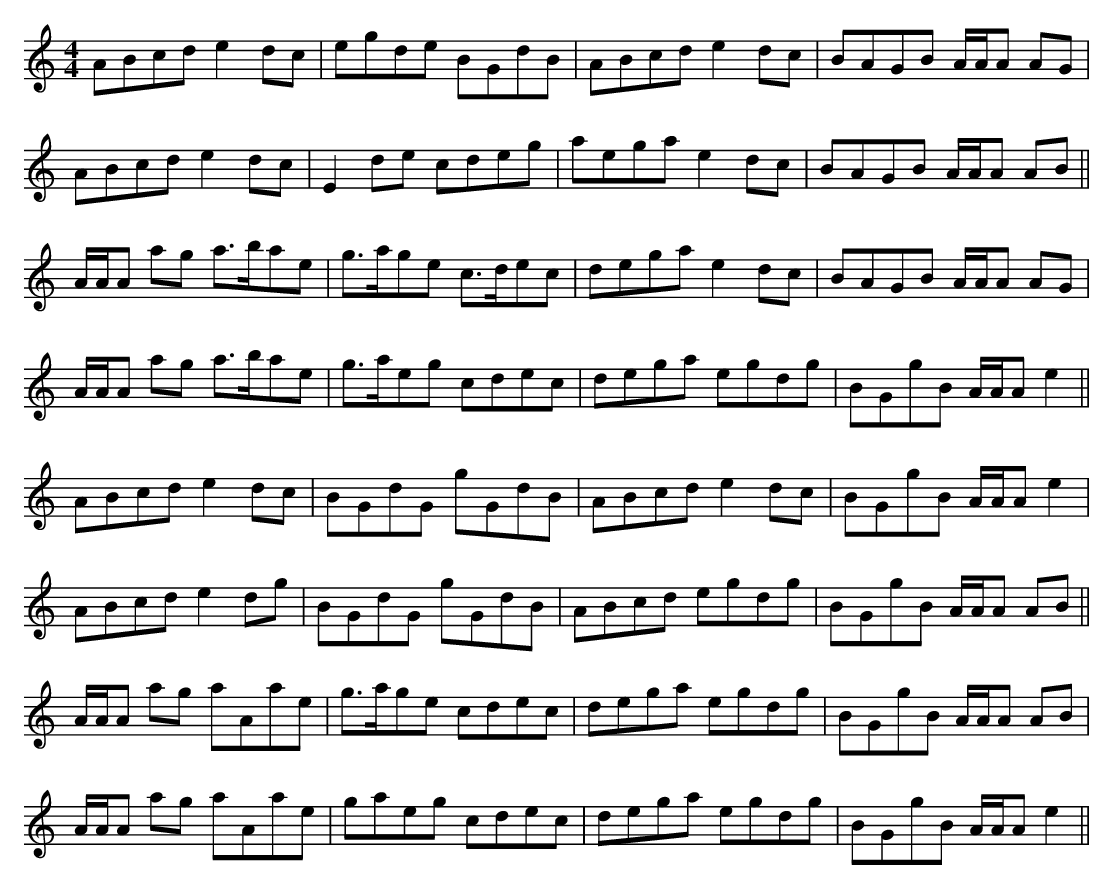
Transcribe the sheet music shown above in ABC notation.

X:1
M:4/4
K:Amin
ABcd e2 dc|egde BGdB|ABcd e2 dc|BAGB A/A/A AG|
ABcd e2 dc|E2 de cdeg|aega e2 dc|BAGB A/A/A AB||
A/A/A ag a>bae|g>age c>dec|dega e2 dc|BAGB A/A/A AG|
A/A/A ag a>bae|g>aeg cdec|dega egdg|BGgB A/A/A e2||
ABcd e2 dc|BGdG gGdB|ABcd e2 dc|BGgB A/A/A e2|
ABcd e2 dg|BGdG gGdB|ABcd egdg|BGgB A/A/A AB||
A/A/A ag aAae|g>age cdec|dega egdg|BGgB A/A/A AB|
A/A/A ag aAae|gaeg cdec|dega egdg|BGgB A/A/A e2||
